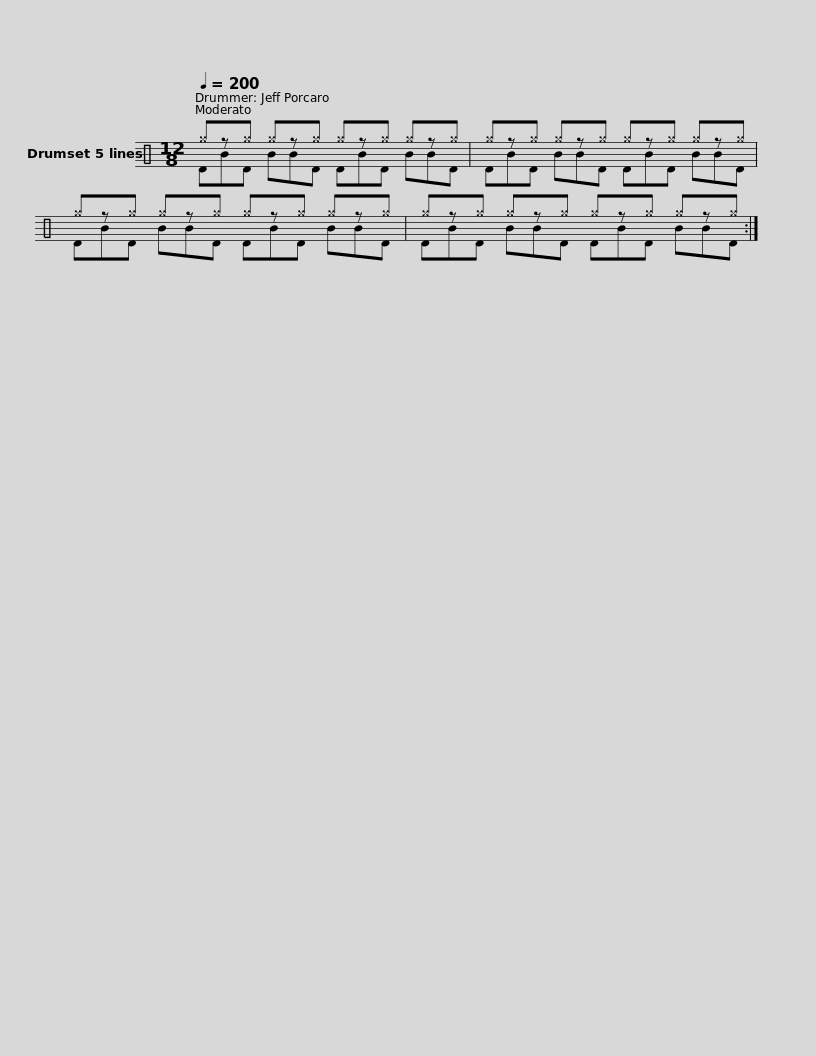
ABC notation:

X:1
%%score ( 1 2 )
L:1/8
Q:1/4=200
M:12/8
I:linebreak $
K:C
V:1 perc
K:none
V:2 perc
K:none
V:1
 ^gz^g ^gz^g ^gz^g ^gz^g | ^gz^g ^gz^g ^gz^g ^gz^g |$ ^gz^g ^gz^g ^gz^g ^gz^g | ^gz^g ^gz^g ^gz^g ^gz^g :| %4
V:2
 DBD BBD DBD BBD | DBD BBD DBD BBD |$ DBD BBD DBD BBD | DBD BBD DBD BBD :| %4
